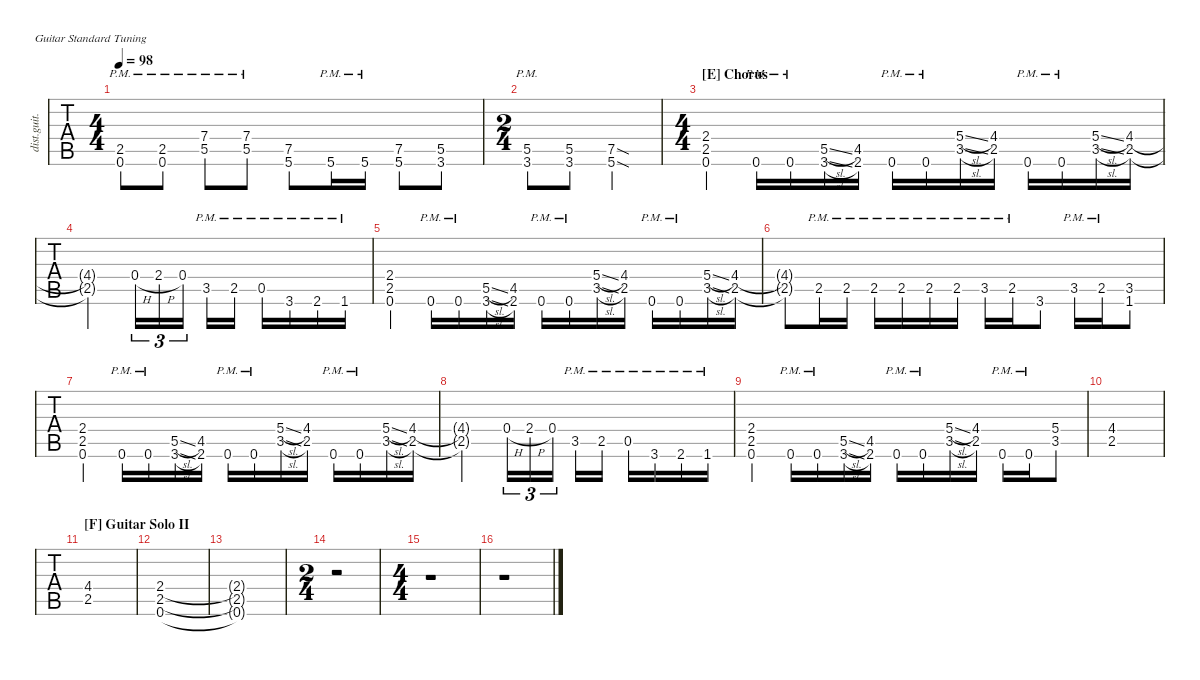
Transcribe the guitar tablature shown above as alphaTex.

\defaultSystemsLayout 4
\hideDynamics
\bracketExtendMode nobrackets
\otherSystemsTrackNameOrientation horizontal
\track ("Rhythm Guitar (James)" "dist.guit.") {instrument distortionguitar}
\staff {tabs}
\tuning (E4 B3 G3 D3 A2 E2)
\ts (4 4)
\tempo 98
\clef g2
\ks eminor
(0.6{pm acc forcenatural} 2.5{pm acc forcenatural}).8{dy mf} (0.6{pm acc forcenatural} 2.5{pm acc forcenatural}).8 (5.5{pm acc forcenatural} 7.4{pm acc forcenatural}).8 (5.5{pm acc forcenatural} 7.4{pm acc forcenatural}).8 (5.6{acc forcenatural} 7.5{acc forcenatural}).8 5.6{pm acc forcenatural}.16 5.6{pm acc forcenatural}.16 (5.6{acc forcenatural} 7.5{acc forcenatural}).8 (3.6{acc forcenatural} 5.5{acc forcenatural}).8 |
\ts (2 4)
\beaming (8 2 2)
(3.6{pm acc forcenatural} 5.5{pm acc forcenatural}).8 (3.6{acc forcenatural} 5.5{acc forcenatural}).8 (7.5{sod acc forcenatural} 5.6{sod acc forcenatural}).4 |
\ts (4 4)
\beaming (8 2 2 2 2)
\section ("E" "Chorus")
(0.6{acc forcenatural} 2.5{acc forcenatural} 2.4{acc forcenatural}).4 0.6{pm acc forcenatural}.16 0.6{pm acc forcenatural}.16 (3.6{sl acc forcenatural} 5.5{sl acc forcenatural}).16 (4.5{acc #} 2.6{acc #}).16 0.6{pm acc forcenatural}.16 0.6{pm acc forcenatural}.16 (3.5{sl acc forcenatural} 5.4{sl acc forcenatural}).16 (4.4{acc #} 2.5{acc forcenatural}).16 0.6{pm acc forcenatural}.16 0.6{pm acc forcenatural}.16 (3.5{sl acc forcenatural} 5.4{sl acc forcenatural}).16 (4.4{acc #} 2.5{acc forcenatural}).16 |
(4.4{t acc #} 2.5{t acc forcenatural}).2 0.4{h acc forcenatural}.16{tu (3 2)} 2.4{h acc forcenatural}.16{tu (3 2)} 0.4{acc forcenatural}.16{tu (3 2)} 3.5{pm acc forcenatural}.16 2.5{pm acc forcenatural}.16 0.5{pm acc forcenatural}.16 3.6{pm acc forcenatural}.16 2.6{pm acc #}.16 1.6{pm acc forcenatural}.16 |
(0.6{acc forcenatural} 2.5{acc forcenatural} 2.4{acc forcenatural}).4 0.6{pm acc forcenatural}.16 0.6{pm acc forcenatural}.16 (3.6{sl acc forcenatural} 5.5{sl acc forcenatural}).16 (4.5{acc #} 2.6{acc #}).16 0.6{pm acc forcenatural}.16 0.6{pm acc forcenatural}.16 (3.5{sl acc forcenatural} 5.4{sl acc forcenatural}).16 (4.4{acc #} 2.5{acc forcenatural}).16 0.6{pm acc forcenatural}.16 0.6{pm acc forcenatural}.16 (3.5{sl acc forcenatural} 5.4{sl acc forcenatural}).16 (4.4{acc #} 2.5{acc forcenatural}).16 |
(2.5{t acc forcenatural} 4.4{t acc #}).8 2.5{pm acc forcenatural}.16 2.5{pm acc forcenatural}.16 2.5{pm acc forcenatural}.16 2.5{pm acc forcenatural}.16 2.5{pm acc forcenatural}.16 2.5{pm acc forcenatural}.16 3.5{pm acc forcenatural}.16 2.5{pm acc forcenatural}.16 3.6{acc forcenatural}.8 3.5{pm acc forcenatural}.16 2.5{pm acc forcenatural}.16 (1.6{acc forcenatural} 3.5{acc forcenatural}).8 |
(0.6{acc forcenatural} 2.5{acc forcenatural} 2.4{acc forcenatural}).4 0.6{pm acc forcenatural}.16 0.6{pm acc forcenatural}.16 (3.6{sl acc forcenatural} 5.5{sl acc forcenatural}).16 (4.5{acc #} 2.6{acc #}).16 0.6{pm acc forcenatural}.16 0.6{pm acc forcenatural}.16 (3.5{sl acc forcenatural} 5.4{sl acc forcenatural}).16 (4.4{acc #} 2.5{acc forcenatural}).16 0.6{pm acc forcenatural}.16 0.6{pm acc forcenatural}.16 (3.5{sl acc forcenatural} 5.4{sl acc forcenatural}).16 (4.4{acc #} 2.5{acc forcenatural}).16 |
(4.4{t acc #} 2.5{t acc forcenatural}).2 0.4{h acc forcenatural}.16{tu (3 2)} 2.4{h acc forcenatural}.16{tu (3 2)} 0.4{acc forcenatural}.16{tu (3 2)} 3.5{pm acc forcenatural}.16 2.5{pm acc forcenatural}.16 0.5{pm acc forcenatural}.16 3.6{pm acc forcenatural}.16 2.6{pm acc #}.16 1.6{pm acc forcenatural}.16 |
(0.6{acc forcenatural} 2.5{acc forcenatural} 2.4{acc forcenatural}).4 0.6{pm acc forcenatural}.16 0.6{pm acc forcenatural}.16 (3.6{sl acc forcenatural} 5.5{sl acc forcenatural}).16 (4.5{acc #} 2.6{acc #}).16 0.6{pm acc forcenatural}.16 0.6{pm acc forcenatural}.16 (3.5{sl acc forcenatural} 5.4{sl acc forcenatural}).16 (4.4{acc #} 2.5{acc forcenatural}).16 0.6{pm acc forcenatural}.16 0.6{pm acc forcenatural}.16 (3.5{st acc forcenatural} 5.4{st acc forcenatural}).8 |
(4.4{acc #} 2.5{acc forcenatural}).1 |
\section ("F" "Guitar Solo II")
(2.5{acc forcenatural} 4.4{acc #}).1 |
(0.6{acc forcenatural} 2.5{acc forcenatural} 2.4{acc forcenatural}).1 |
(0.6{t acc forcenatural} 2.5{t acc forcenatural} 2.4{t acc forcenatural}).1 |
\ts (2 4)
\beaming (8 2 2)
r.2 |
\ts (4 4)
\beaming (8 2 2 2 2)
r.1 |
r.1
